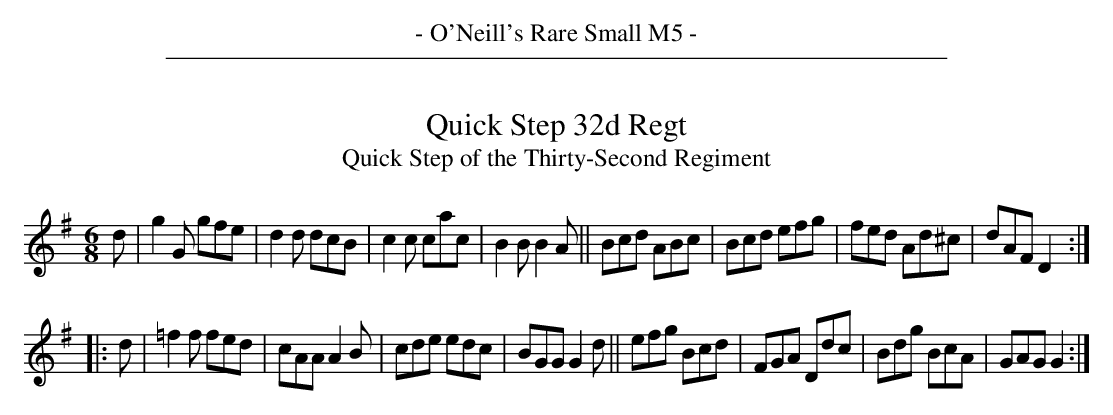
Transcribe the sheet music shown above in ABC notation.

X:1
T: Quick Step 32d Regt
T: Quick Step of the Thirty-Second Regiment
M: 6/8
L: 1/8
K: G
d |\
g2G gfe | d2d dcB | c2c cac | B2B B2A ||\
Bcd ABc | Bcd efg | fed Ad^c | dAF D2 :|
|: d |\
=f2f fed | cAA A2B | cde edc | BGG G2d ||\
 efg Bcd | FGA Ddc | Bdg BcA | GAG G2 :|
